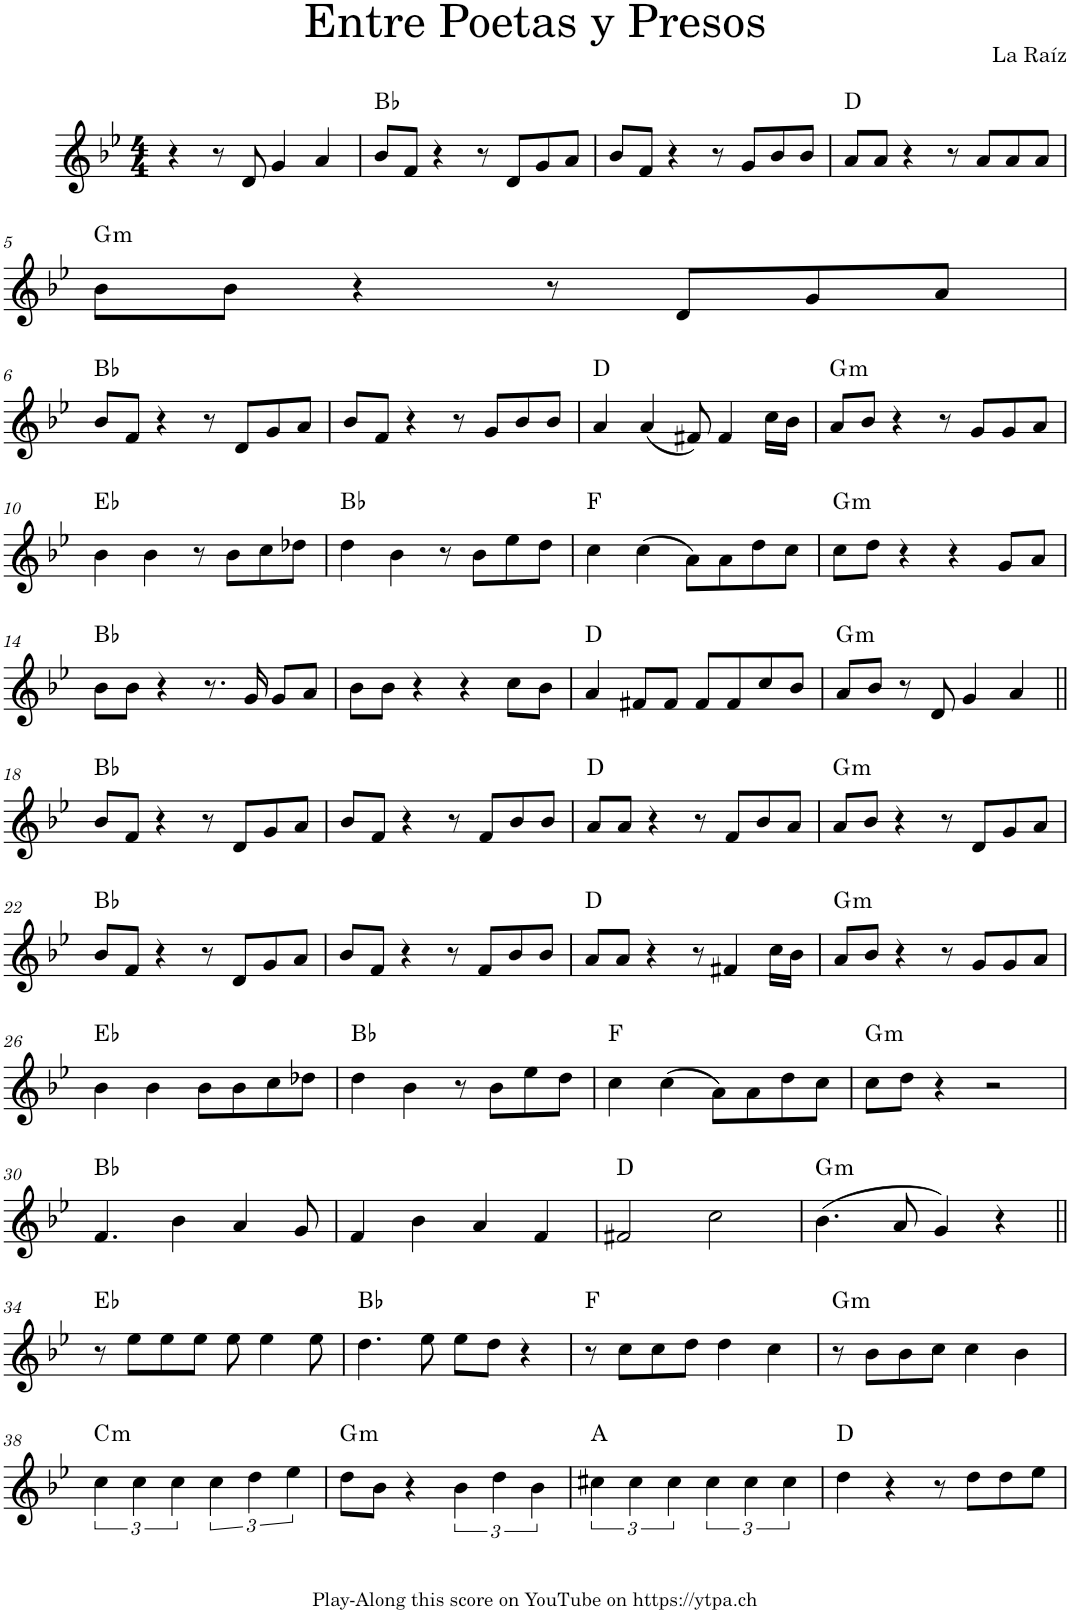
**kern	**harte
*part1	*part1
*staff1	*
*I"Piano	*
*I'Pno.	*
*clefG2	*
*k[b-e-]	*
*M4/4	*
=1	=1
4r	.
8r	.
8d/	.
4g/	.
4a/	.
=2	=2
8b-/L	Bb:maj
8f/J	.
4r	.
8r	.
8d/L	.
8g/	.
8a/J	.
=3	=3
8b-/L	.
8f/J	.
4r	.
8r	.
8g/L	.
8b-/	.
8b-/J	.
=4	=4
8a/L	D:maj
8a/J	.
4r	.
8r	.
8a/L	.
8a/	.
8a/J	.
!!LO:LB:g=z
=5	=5
!	!LO:H:kt=m
8b-\L	G:min
8b-\J	.
4r	.
8r	.
8d/L	.
8g/	.
8a/J	.
!!LO:LB:g=z
=6	=6
8b-/L	Bb:maj
8f/J	.
4r	.
8r	.
8d/L	.
8g/	.
8a/J	.
=7	=7
8b-/L	.
8f/J	.
4r	.
8r	.
8g/L	.
8b-/	.
8b-/J	.
=8	=8
4a/	D:maj
(4a/	.
8f#X/)	.
4f#/	.
16cc\LL	.
16b-\JJ	.
=9	=9
!	!LO:H:kt=m
8a/L	G:min
8b-/J	.
4r	.
8r	.
8g/L	.
8g/	.
8a/J	.
!!LO:LB:g=z
=10	=10
4b-\	Eb:maj
4b-\	.
8r	.
8b-\L	.
8cc\	.
8dd-X\J	.
=11	=11
4dd\	Bb:maj
4b-\	.
8r	.
8b-\L	.
8ee-\	.
8dd\J	.
=12	=12
4cc\	F:maj
(4cc\	.
8a\L)	.
8a\	.
8dd\	.
8cc\J	.
=13	=13
!	!LO:H:kt=m
8cc\L	G:min
8dd\J	.
4r	.
4r	.
8g/L	.
8a/J	.
!!LO:LB:g=z
=14	=14
8b-\L	Bb:maj
8b-\J	.
4r	.
8.r	.
16g/	.
8g/L	.
8a/J	.
=15	=15
8b-\L	.
8b-\J	.
4r	.
4r	.
8cc\L	.
8b-\J	.
=16	=16
4a/	D:maj
8f#X/L	.
8f#/J	.
8f#/L	.
8f#/	.
8cc/	.
8b-/J	.
=17	=17
!	!LO:H:kt=m
8a/L	G:min
8b-/J	.
8r	.
8d/	.
4g/	.
4a/	.
!!LO:LB:g=z
=18||	=18||
8b-/L	Bb:maj
8f/J	.
4r	.
8r	.
8d/L	.
8g/	.
8a/J	.
=19	=19
8b-/L	.
8f/J	.
4r	.
8r	.
8f/L	.
8b-/	.
8b-/J	.
=20	=20
8a/L	D:maj
8a/J	.
4r	.
8r	.
8f/L	.
8b-/	.
8a/J	.
=21	=21
!	!LO:H:kt=m
8a/L	G:min
8b-/J	.
4r	.
8r	.
8d/L	.
8g/	.
8a/J	.
!!LO:LB:g=z
=22	=22
8b-/L	Bb:maj
8f/J	.
4r	.
8r	.
8d/L	.
8g/	.
8a/J	.
=23	=23
8b-/L	.
8f/J	.
4r	.
8r	.
8f/L	.
8b-/	.
8b-/J	.
=24	=24
8a/L	D:maj
8a/J	.
4r	.
8r	.
4f#X/	.
16cc\LL	.
16b-\JJ	.
=25	=25
!	!LO:H:kt=m
8a/L	G:min
8b-/J	.
4r	.
8r	.
8g/L	.
8g/	.
8a/J	.
!!LO:LB:g=z
=26	=26
4b-\	Eb:maj
4b-\	.
8b-\L	.
8b-\	.
8cc\	.
8dd-X\J	.
=27	=27
4dd\	Bb:maj
4b-\	.
8r	.
8b-\L	.
8ee-\	.
8dd\J	.
=28	=28
4cc\	F:maj
(4cc\	.
8a\L)	.
8a\	.
8dd\	.
8cc\J	.
=29	=29
!	!LO:H:kt=m
8cc\L	G:min
8dd\J	.
4r	.
2r	.
!!LO:LB:g=z
=30	=30
4.f/	Bb:maj
4b-\	.
4a/	.
8g/	.
=31	=31
4f/	.
4b-\	.
4a/	.
4f/	.
=32	=32
2f#X/	D:maj
2cc\	.
=33	=33
!	!LO:H:kt=m
(4.b-\	G:min
8a/	.
4g/)	.
4r	.
!!LO:LB:g=z
=34||	=34||
8r	Eb:maj
8ee-\L	.
8ee-\	.
8ee-\J	.
8ee-\	.
4ee-\	.
8ee-\	.
=35	=35
4.dd\	Bb:maj
8ee-\	.
8ee-\L	.
8dd\J	.
4r	.
=36	=36
8r	F:maj
8cc\L	.
8cc\	.
8dd\J	.
4dd\	.
4cc\	.
=37	=37
!	!LO:H:kt=m
8r	G:min
8b-\L	.
8b-\	.
8cc\J	.
4cc\	.
4b-\	.
!!LO:LB:g=z
=38	=38
!	!LO:H:kt=m
6cc\	C:min
6cc\	.
6cc\	.
6cc\	.
6dd\	.
6ee-\	.
=39	=39
!	!LO:H:kt=m
8dd\L	G:min
8b-\J	.
4r	.
6b-\	.
6dd\	.
6b-\	.
=40	=40
6cc#X\	A:maj
6cc#\	.
6cc#\	.
6cc#\	.
6cc#\	.
6cc#\	.
=41	=41
4dd\	D:maj
4r	.
8r	.
8dd\L	.
8dd\	.
8ee-\J	.
=	=
*-	*-
